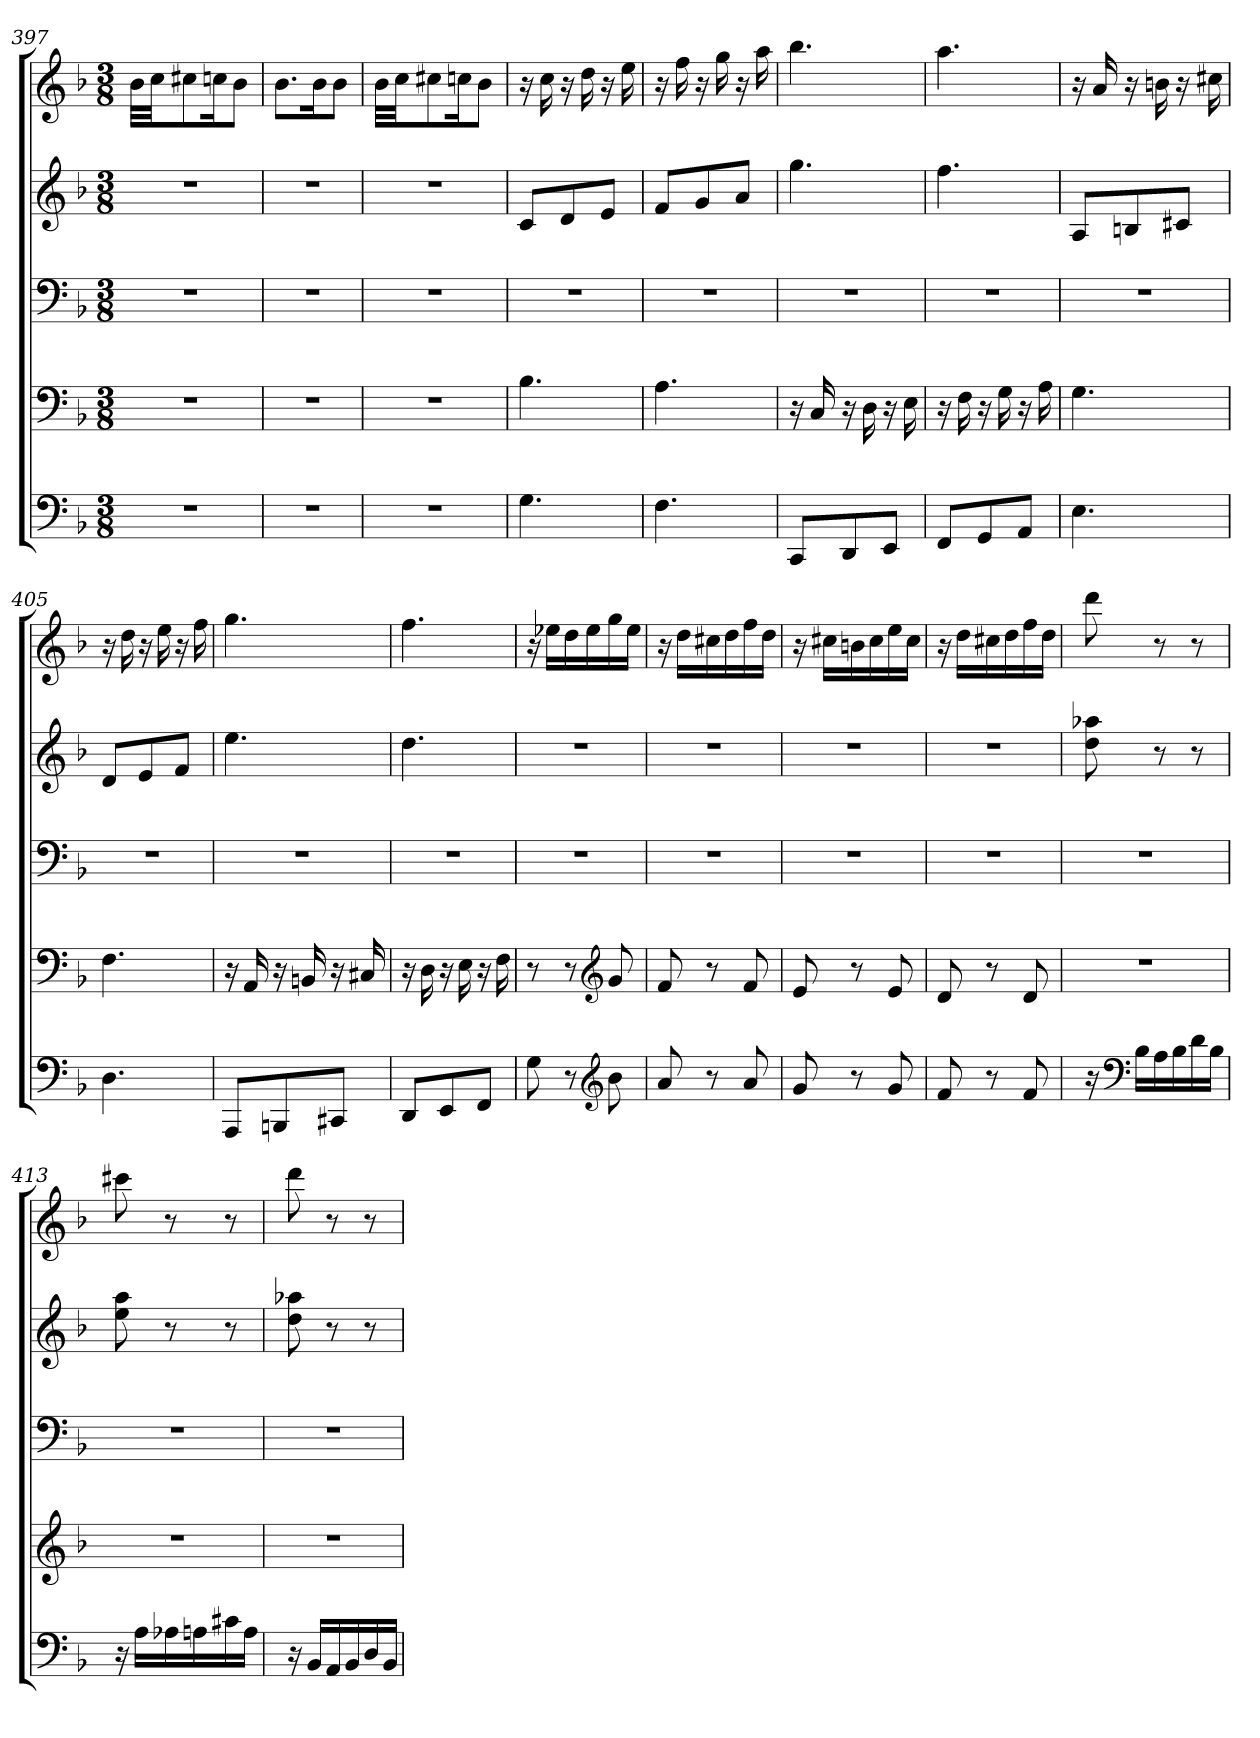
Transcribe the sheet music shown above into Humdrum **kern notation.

**kern	**kern	**kern	**kern	**kern
*part5	*part4	*part3	*part2	*part1
*staff5	*staff4	*staff3	*staff2	*staff1
*clefF4	*clefF4	*clefF4	*clefG2	*clefG2
*k[b-]	*k[b-]	*k[b-]	*k[b-]	*k[b-]
*M3/8	*M3/8	*M3/8	*M3/8	*M3/8
=397	=397	=397	=397	=397
4.r	4.r	4.r	4.r	32b-\LLL
.	.	.	.	32cc\JJ
*	*	*	*	*MM123
.	.	.	.	8cc#X\
*	*	*	*	*MM150
.	.	.	.	16ccn\K
.	.	.	.	8b-\J
=398	=398	=398	=398	=398
*	*	*	*	*MM150
4.r	4.r	4.r	4.r	8.b-\L
.	.	.	.	16b-\K
.	.	.	.	8b-\J
=399	=399	=399	=399	=399
4.r	4.r	4.r	4.r	32b-\LLL
.	.	.	.	32cc\JJ
*	*	*	*	*MM123
.	.	.	.	8cc#X\
*	*	*	*	*MM150
.	.	.	.	16ccn\K
.	.	.	.	8b-\J
=400	=400	=400	=400	=400
*	*	*	*	*MM145
4.G\	4.B-\	4.r	8c/L	16r
.	.	.	.	16cc\
.	.	.	8d/	16r
.	.	.	.	16dd\
.	.	.	8e/J	16r
.	.	.	.	16ee\
=401	=401	=401	=401	=401
4.F\	4.A\	4.r	8f/L	16r
.	.	.	.	16ff\
.	.	.	8g/	16r
.	.	.	.	16gg\
.	.	.	8a/J	16r
.	.	.	.	16aa\
!!LO:PB:g=z
=402	=402	=402	=402	=402
8CC/L	16r	4.r	4.gg\	4.bb-\
.	16C/	.	.	.
8DD/	16r	.	.	.
.	16D\	.	.	.
8EE/J	16r	.	.	.
.	16E\	.	.	.
=403	=403	=403	=403	=403
8FF/L	16r	4.r	4.ff\	4.aa\
.	16F\	.	.	.
8GG/	16r	.	.	.
.	16G\	.	.	.
8AA/J	16r	.	.	.
.	16A\	.	.	.
=404	=404	=404	=404	=404
*	*	*	*	*MM145
4.E\	4.G\	4.r	8A/L	16r
.	.	.	.	16a/
.	.	.	8Bn/	16r
.	.	.	.	16bn\
.	.	.	8c#X/J	16r
.	.	.	.	16cc#X\
=405	=405	=405	=405	=405
4.D\	4.F\	4.r	8d/L	16r
.	.	.	.	16dd\
.	.	.	8e/	16r
.	.	.	.	16ee\
.	.	.	8f/J	16r
.	.	.	.	16ff\
=406	=406	=406	=406	=406
8AAA/L	16r	4.r	4.ee\	4.gg\
.	16AA/	.	.	.
8BBBn/	16r	.	.	.
.	16BBn/	.	.	.
8CC#X/J	16r	.	.	.
.	16C#X/	.	.	.
!!LO:LB:g=z
=407	=407	=407	=407	=407
8DD/L	16r	4.r	4.dd\	4.ff\
.	16D\	.	.	.
8EE/	16r	.	.	.
.	16E\	.	.	.
8FF/J	16r	.	.	.
.	16F\	.	.	.
=408	=408	=408	=408	=408
*	*	*	*	*MM150
8G\	8r	4.r	4.r	16r
.	.	.	.	16ee-X\LL
8r	8r	.	.	16dd\
.	.	.	.	16ee-\
*clefG2	*clefG2	*	*	*
8b-\	8g/	.	.	16gg\
.	.	.	.	16ee-\JJ
=409	=409	=409	=409	=409
8a/	8f/	4.r	4.r	16r
.	.	.	.	16dd\LL
8r	8r	.	.	16cc#X\
.	.	.	.	16dd\
8a/	8f/	.	.	16ff\
.	.	.	.	16dd\JJ
=410	=410	=410	=410	=410
8g/	8e/	4.r	4.r	16r
.	.	.	.	16cc#X\LL
8r	8r	.	.	16bn\
.	.	.	.	16cc#\
8g/	8e/	.	.	16ee\
.	.	.	.	16cc#\JJ
=411	=411	=411	=411	=411
8f/	8d/	4.r	4.r	16r
.	.	.	.	16dd\LL
8r	8r	.	.	16cc#X\
.	.	.	.	16dd\
8f/	8d/	.	.	16ff\
.	.	.	.	16dd\JJ
!!LO:PB:g=z
=412	=412	=412	=412	=412
*	*	*	*	*MM149
16r	4.r	4.r	8dd\ 8aa-X\	8ddd\
*clefF4	*	*	*	*
16B-\LL	.	.	.	.
16A\	.	.	8r	8r
16B-\	.	.	.	.
16d\	.	.	8r	8r
16B-\JJ	.	.	.	.
=413	=413	=413	=413	=413
*	*	*	*	*MM149
16r	4.r	4.r	8ee\ 8aa\	8ccc#X\
16A\LL	.	.	.	.
16A-X\	.	.	8r	8r
16An\	.	.	.	.
16c#X\	.	.	8r	8r
16A\JJ	.	.	.	.
=414	=414	=414	=414	=414
*	*	*	*	*MM149
16r	4.r	4.r	8dd\ 8aa-X\	8ddd\
16BB-/LL	.	.	.	.
16AA/	.	.	8r	8r
16BB-/	.	.	.	.
16D/	.	.	8r	8r
16BB-/JJ	.	.	.	.
=	=	=	=	=
*-	*-	*-	*-	*-
